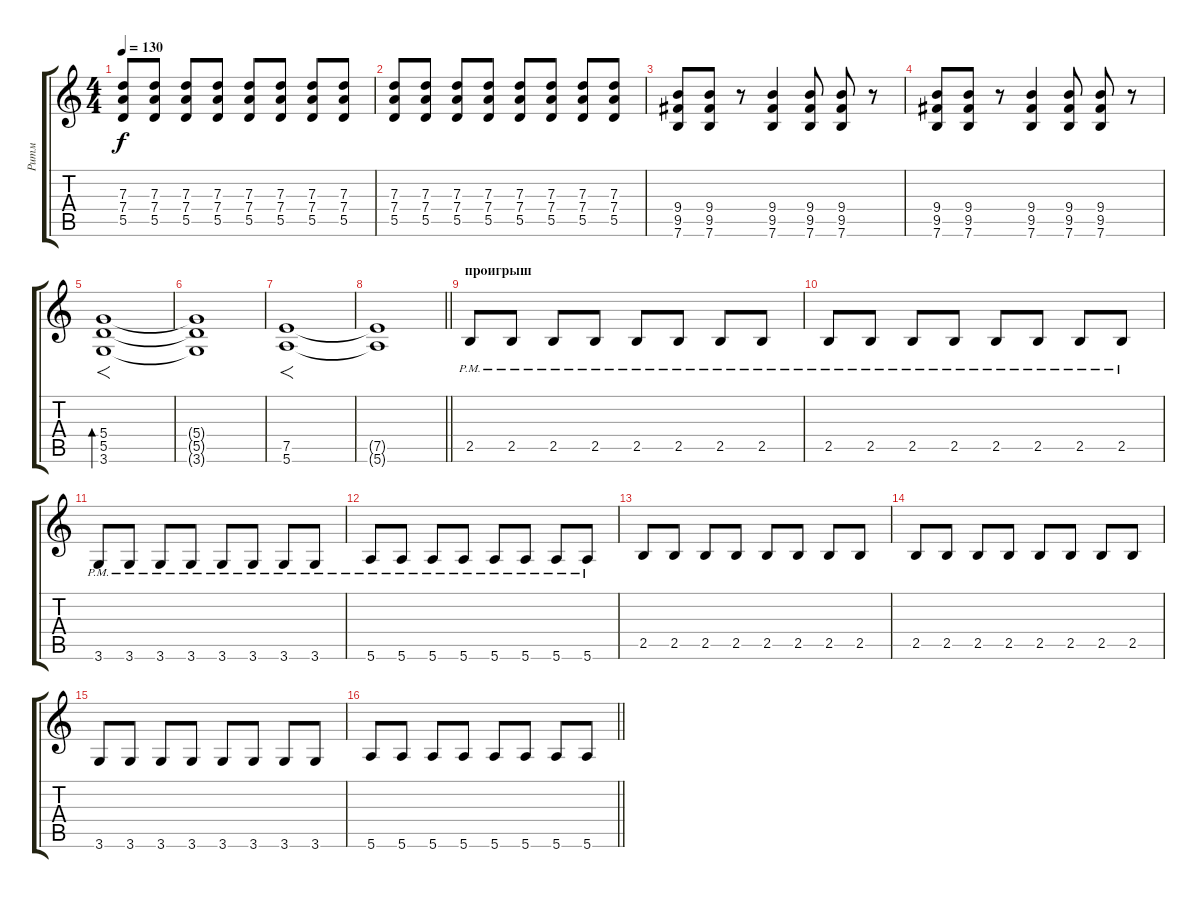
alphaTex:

\track ("Ритм" "Ритм") {instrument overdrivenguitar}
\staff {score tabs}
\tuning (E4 B3 G3 D3 A2 E2) {hide}
\ts (4 4)
\tempo 130
\clef g2
\ks c
(7.3 7.4 5.5).8{dy f} (7.3 7.4 5.5).8 (7.3 7.4 5.5).8 (7.3 7.4 5.5).8 (7.3 7.4 5.5).8 (7.3 7.4 5.5).8 (7.3 7.4 5.5).8 (7.3 7.4 5.5).8 |
(7.3 7.4 5.5).8 (7.3 7.4 5.5).8 (7.3 7.4 5.5).8 (7.3 7.4 5.5).8 (7.3 7.4 5.5).8 (7.3 7.4 5.5).8 (7.3 7.4 5.5).8 (7.3 7.4 5.5).8 |
(9.4 9.5 7.6).8 (9.4 9.5 7.6).8 r.8 (9.4 9.5 7.6).4 (9.4 9.5 7.6).8 (9.4 9.5 7.6).8 r.8 |
(9.4 9.5 7.6).8 (9.4 9.5 7.6).8 r.8 (9.4 9.5 7.6).4 (9.4 9.5 7.6).8 (9.4 9.5 7.6).8 r.8 |
(5.4 5.5 3.6).1{f bd 120} |
(5.4{t} 5.5{t} 3.6{t}).1 |
(7.5 5.6).1{f} |
\barLineRight lightlight
(7.5{t} 5.6{t}).1 |
\section ("" "проигрыш")
2.5{pm}.8{instrument overdrivenguitar} 2.5{pm}.8 2.5{pm}.8 2.5{pm}.8 2.5{pm}.8 2.5{pm}.8 2.5{pm}.8 2.5{pm}.8 |
2.5{pm}.8 2.5{pm}.8 2.5{pm}.8 2.5{pm}.8 2.5{pm}.8 2.5{pm}.8 2.5{pm}.8 2.5{pm}.8 |
3.6{pm}.8 3.6{pm}.8 3.6{pm}.8 3.6{pm}.8 3.6{pm}.8 3.6{pm}.8 3.6{pm}.8 3.6{pm}.8 |
5.6{pm}.8 5.6{pm}.8 5.6{pm}.8 5.6{pm}.8 5.6{pm}.8 5.6{pm}.8 5.6{pm}.8 5.6{pm}.8 |
2.5.8 2.5.8 2.5.8 2.5.8 2.5.8 2.5.8 2.5.8 2.5.8 |
2.5.8 2.5.8 2.5.8 2.5.8 2.5.8 2.5.8 2.5.8 2.5.8 |
3.6.8 3.6.8 3.6.8 3.6.8 3.6.8 3.6.8 3.6.8 3.6.8 |
\barLineRight lightlight
5.6.8 5.6.8 5.6.8 5.6.8 5.6.8 5.6.8 5.6.8 5.6.8
